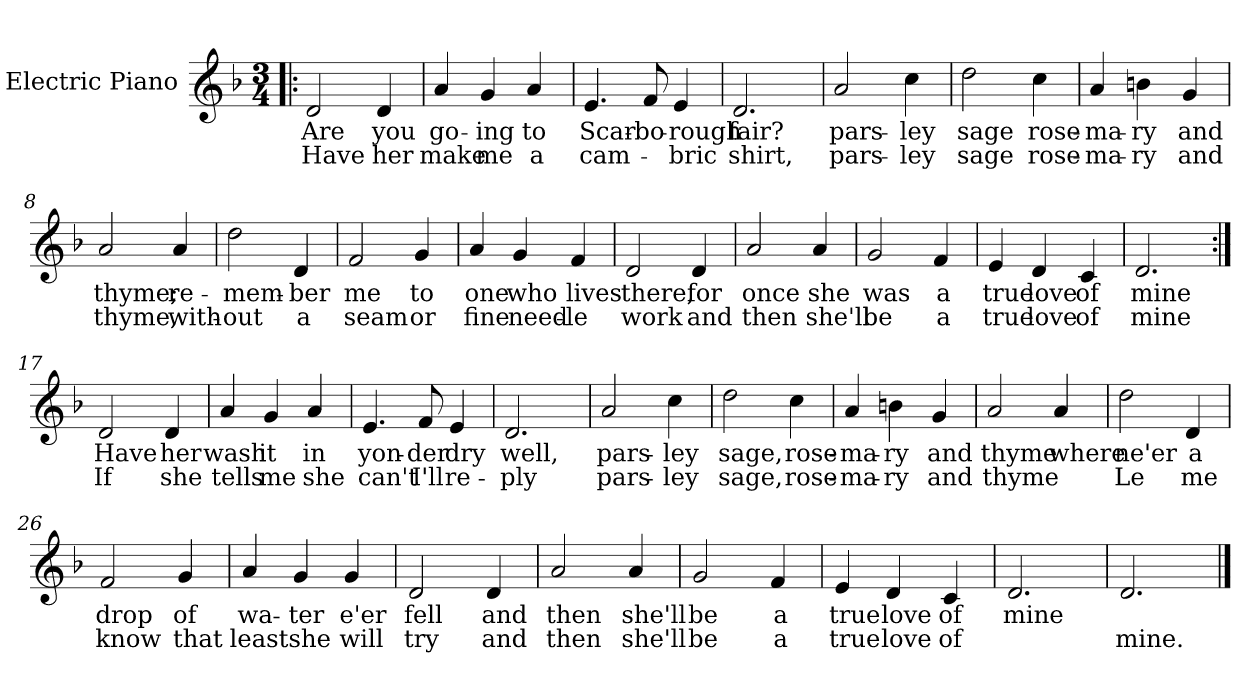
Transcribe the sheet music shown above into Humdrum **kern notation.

**kern	**text	**text
*part1	*part1	*part1
*staff1	*staff1	*staff1
*I"Electric Piano	*	*
*I'E.Pno	*	*
*clefG2	*	*
*k[b-]	*	*
*F:	*	*
*M3/4	*	*
=1!|:	=1!|:	=1!|:
2d/	Are	Have
4d/	you	her
=2	=2	=2
4a/	go-	make
4g/	-ing	me
4a/	to	a
=3	=3	=3
4.e/	Scar-	cam-
8f/	-bo-	.
4e/	-rough	-bric
=4	=4	=4
2.d/	fair?	shirt,
=5	=5	=5
2a/	pars-	pars-
4cc\	-ley	-ley
=6	=6	=6
2dd\	sage	sage
4cc\	rose-	rose-
!!LO:LB:g=z
=7	=7	=7
4a/	-ma-	-ma-
4bn\	-ry	-ry
4g/	and	and
=8	=8	=8
2a/	thyme;	thyme,
4a/	re-	with-
=9	=9	=9
2dd\	-mem-	-out
4d/	-ber	a
=10	=10	=10
2f/	me	seam
4g/	to	or
=11	=11	=11
4a/	one	fine
4g/	who	need-
4f/	lives	-le
=12	=12	=12
2d/	there,	work
4d/	for	and
!!LO:LB:g=z
=13	=13	=13
2a/	once	then
4a/	she	she'll
=14	=14	=14
2g/	was	be
4f/	a	a
=15	=15	=15
4e/	true	true
4d/	love	love
4c/	of	of
=16	=16	=16
2.d/	mine	mine
=17:|!	=17:|!	=17:|!
2d/	Have	If
4d/	her	she
=18	=18	=18
4a/	wash	tells
4g/	it	me
4a/	in	she
!!LO:LB:g=z
=19	=19	=19
4.e/	yon-	can't
8f/	-der	I'll
4e/	dry	re-
=20	=20	=20
2.d/	well,	-ply
=21	=21	=21
2a/	pars-	pars-
4cc\	-ley	-ley
=22	=22	=22
2dd\	sage,	sage,
4cc\	rose-	rose-
=23	=23	=23
4a/	-ma-	-ma-
4bn\	-ry	-ry
4g/	and	and
=24	=24	=24
2a/	thyme	thyme
4a/	where	.
=25	=25	=25
2dd\	ne'er	Le
4d/	a	me
=26	=26	=26
2f/	drop	know
4g/	of	that
!!LO:LB:g=z
=27	=27	=27
4a/	wa-	least
4g/	-ter	she
4g/	e'er	will
=28	=28	=28
2d/	fell	try
4d/	and	and
=29	=29	=29
2a/	then	then
4a/	she'll	she'll
=30	=30	=30
2g/	be	be
4f/	a	a
=31	=31	=31
4e/	true	true
4d/	love	love
4c/	of	of
=32	=32	=32
2.d/	mine	.
=33	=33	=33
2.d/	.	mine.
==	==	==
*-	*-	*-
